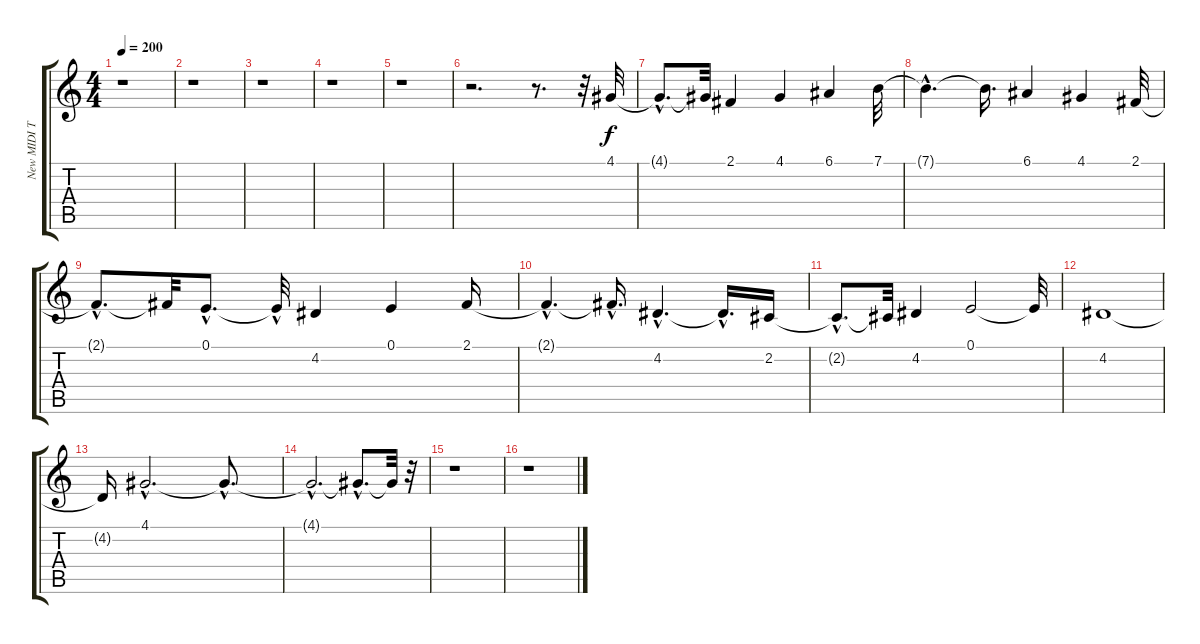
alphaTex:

\track ("New MIDI Track" "New MIDI T") {instrument dulcimer}
\staff {score tabs}
\tuning (E4 B3 G3 D3 A2 E2) {hide}
\ts (4 4)
\tempo 200
\clef g2
\ks c
r.1{dy f} |
r.1 |
r.1 |
r.1 |
r.1 |
r.2{d} r.8{d} r.32 4.1.32 |
4.1{hac t}.8{d} 4.1{t}.32 2.1.4 4.1.4 6.1.4 7.1.32 |
7.1{hac t}.4{d} 7.1{t}.16{d} 6.1.4 4.1.4 2.1.32 |
2.1{hac t}.8{d} 2.1{t}.32 0.1{hac}.8{d} 0.1{hac t}.32 4.2.4 0.1.4 2.1.16 |
2.1{hac t}.4{d} 2.1{hac t}.16{d} 4.2{hac}.4{d} 4.2{hac t}.16{d} 2.2.16 |
2.2{hac t}.8{d} 2.2{t}.32 4.2.4 0.1.2 0.1{t}.32 |
4.2.1 |
4.2{t}.16 4.1{hac}.2{d} 4.1{hac t}.8{d} |
4.1{hac t}.2{d} 4.1{hac t}.8{d} 4.1{t}.32 r.32 |
r.1 |
r.1
